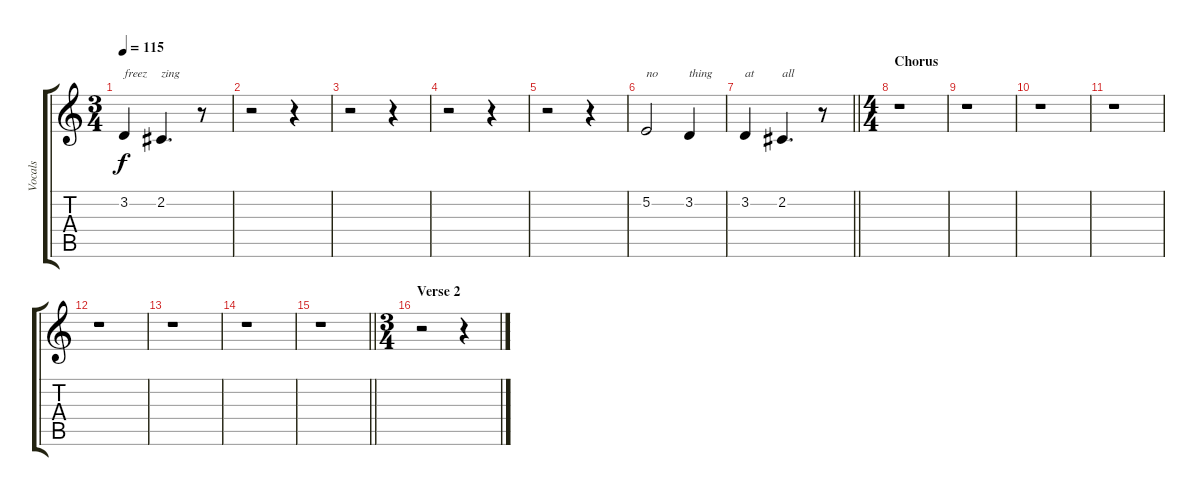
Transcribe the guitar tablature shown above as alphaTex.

\track ("Vocals " "Vocals ") {instrument oboe}
\staff {score tabs}
\tuning (E4 B3 G3 D3 A2 E2) {hide}
\ts (3 4)
\tempo 115
\clef g2
\ks c
3.2.4{txt "freez" dy f} 2.2.4{d txt "zing"} r.8 |
r.2 r.4 |
r.2 r.4 |
r.2 r.4 |
r.2 r.4 |
5.2.2{txt "no"} 3.2.4{txt "thing"} |
\barLineRight lightlight
3.2.4{txt "at"} 2.2.4{d txt "all"} r.8 |
\ts (4 4)
\section ("" "Chorus")
r.1 |
r.1 |
r.1 |
r.1 |
r.1 |
r.1 |
r.1 |
\barLineRight lightlight
r.1 |
\ts (3 4)
\section ("" "Verse 2")
r.2 r.4
